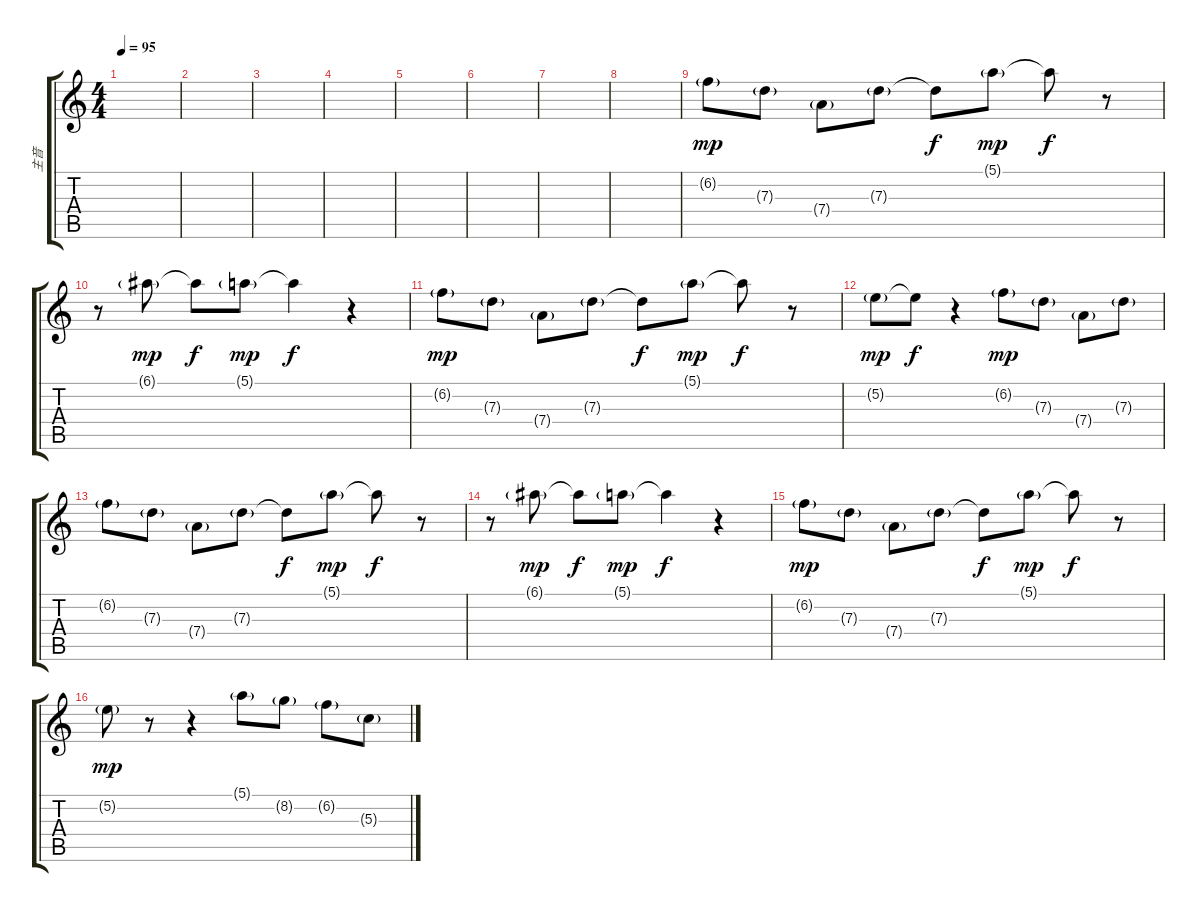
\track ("主音" "主音") {instrument acousticguitarnylon}
\staff {score tabs}
\tuning (E4 B3 G3 D3 A2 E2) {hide}
\ts (4 4)
\tempo 95
\clef g2
\ks c
|
|
|
|
|
|
|
|
6.2{g}.8{dy mp} 7.3{g}.8 7.4{g}.8 7.3{g}.8 7.3{t}.8{dy f} 5.1{g}.8{dy mp} 5.1{t}.8{dy f} r.8 |
r.8 6.1{g}.8{dy mp} 6.1{t}.8{dy f} 5.1{g}.8{dy mp} 5.1{t}.4{dy f} r.4 |
6.2{g}.8{dy mp} 7.3{g}.8 7.4{g}.8 7.3{g}.8 7.3{t}.8{dy f} 5.1{g}.8{dy mp} 5.1{t}.8{dy f} r.8 |
5.2{g}.8{dy mp} 5.2{t}.8{dy f} r.4 6.2{g}.8{dy mp} 7.3{g}.8 7.4{g}.8 7.3{g}.8 |
6.2{g}.8 7.3{g}.8 7.4{g}.8 7.3{g}.8 7.3{t}.8{dy f} 5.1{g}.8{dy mp} 5.1{t}.8{dy f} r.8 |
r.8 6.1{g}.8{dy mp} 6.1{t}.8{dy f} 5.1{g}.8{dy mp} 5.1{t}.4{dy f} r.4 |
6.2{g}.8{dy mp} 7.3{g}.8 7.4{g}.8 7.3{g}.8 7.3{t}.8{dy f} 5.1{g}.8{dy mp} 5.1{t}.8{dy f} r.8 |
5.2{g}.8{dy mp} r.8 r.4 5.1{g}.8 8.2{g}.8 6.2{g}.8 5.3{g}.8
